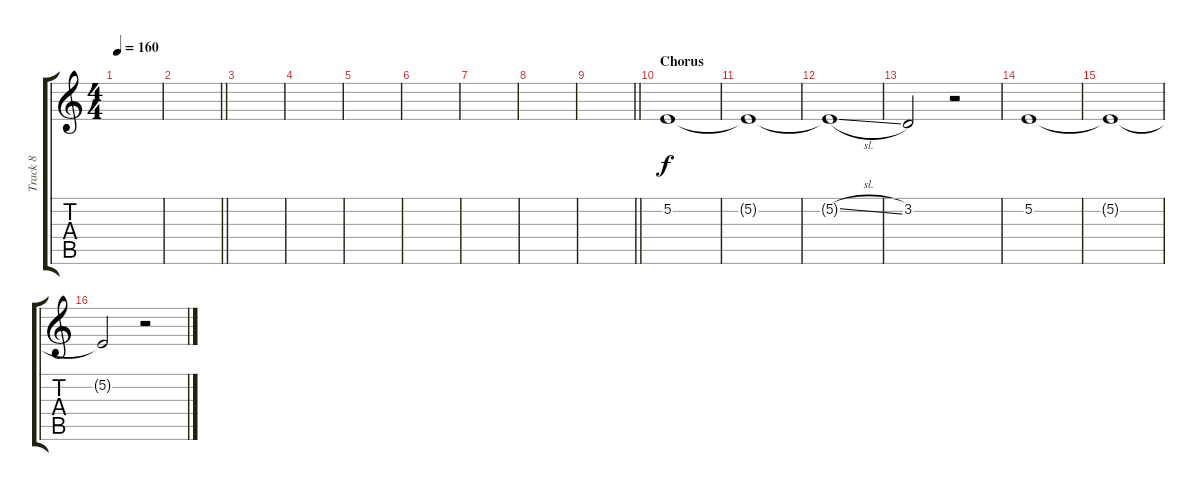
\track ("Track 8" "Track 8") {instrument lead6voice}
\staff {score tabs}
\tuning (E4 B3 G3 D3 A2 E2) {hide}
\ts (4 4)
\tempo 160
\clef g2
\ks c
|
\barLineRight lightlight
|
|
|
|
|
|
|
\barLineRight lightlight
|
\section ("" "Chorus")
5.2.1 |
5.2{t}.1 |
5.2{sl t}.1 |
3.2.2 r.2 |
5.2.1 |
5.2{t}.1 |
5.2{t}.2 r.2
